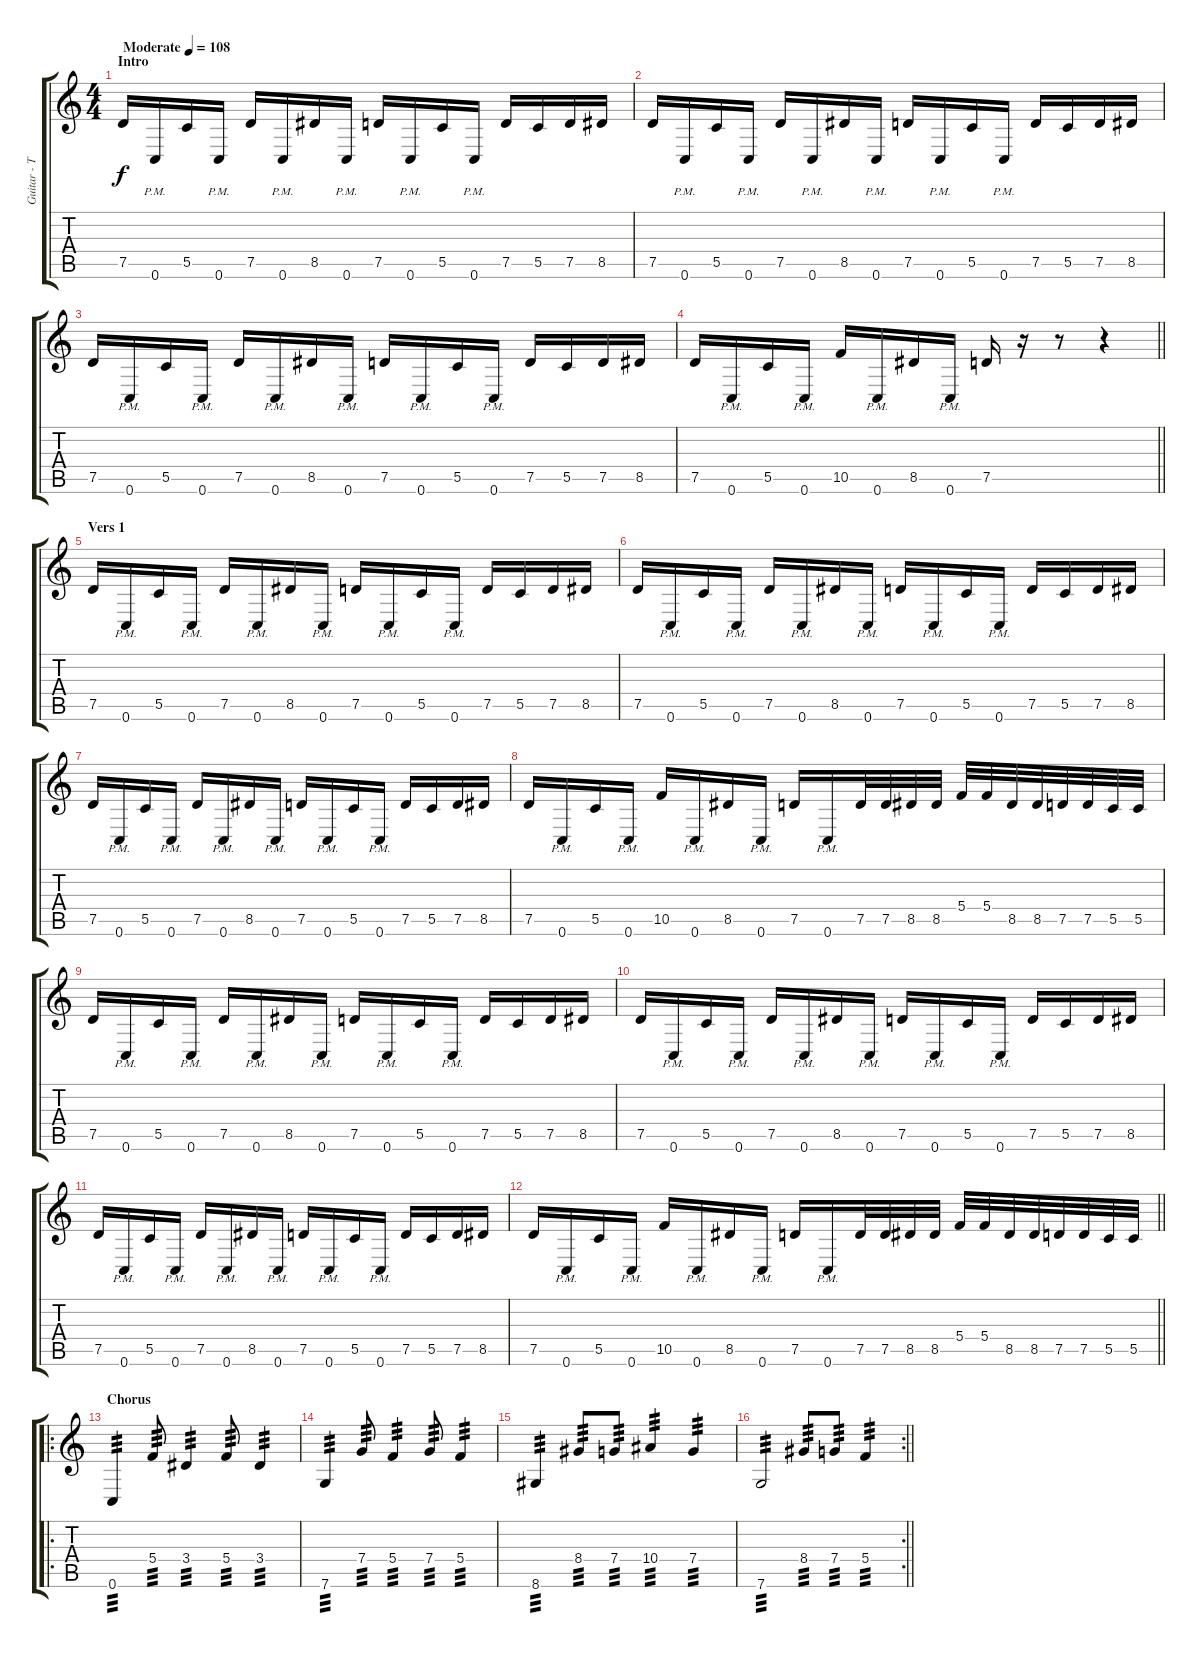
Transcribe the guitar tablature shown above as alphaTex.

\track ("Guitar - Tobias Buck" "Guitar - T") {instrument distortionguitar}
\staff {score tabs}
\tuning (D4 A3 F3 C3 G2 C2) {hide}
\ts (4 4)
\section ("" "Intro")
\tempo (108 "Moderate")
\clef g2
\ks c
7.5.16{dy f instrument distortionguitar} 0.6{pm}.16 5.5.16 0.6{pm}.16 7.5.16 0.6{pm}.16 8.5.16 0.6{pm}.16 7.5.16 0.6{pm}.16 5.5.16 0.6{pm}.16 7.5.16 5.5.16 7.5.16 8.5.16 |
7.5.16 0.6{pm}.16 5.5.16 0.6{pm}.16 7.5.16 0.6{pm}.16 8.5.16 0.6{pm}.16 7.5.16 0.6{pm}.16 5.5.16 0.6{pm}.16 7.5.16 5.5.16 7.5.16 8.5.16 |
7.5.16 0.6{pm}.16 5.5.16 0.6{pm}.16 7.5.16 0.6{pm}.16 8.5.16 0.6{pm}.16 7.5.16 0.6{pm}.16 5.5.16 0.6{pm}.16 7.5.16 5.5.16 7.5.16 8.5.16 |
\barLineRight lightlight
7.5.16 0.6{pm}.16 5.5.16 0.6{pm}.16 10.5.16 0.6{pm}.16 8.5.16 0.6{pm}.16 7.5.16 r.16 r.8 r.4 |
\section ("" "Vers 1")
7.5.16 0.6{pm}.16 5.5.16 0.6{pm}.16 7.5.16 0.6{pm}.16 8.5.16 0.6{pm}.16 7.5.16 0.6{pm}.16 5.5.16 0.6{pm}.16 7.5.16 5.5.16 7.5.16 8.5.16 |
7.5.16 0.6{pm}.16 5.5.16 0.6{pm}.16 7.5.16 0.6{pm}.16 8.5.16 0.6{pm}.16 7.5.16 0.6{pm}.16 5.5.16 0.6{pm}.16 7.5.16 5.5.16 7.5.16 8.5.16 |
7.5.16 0.6{pm}.16 5.5.16 0.6{pm}.16 7.5.16 0.6{pm}.16 8.5.16 0.6{pm}.16 7.5.16 0.6{pm}.16 5.5.16 0.6{pm}.16 7.5.16 5.5.16 7.5.16 8.5.16 |
7.5.16 0.6{pm}.16 5.5.16 0.6{pm}.16 10.5.16 0.6{pm}.16 8.5.16 0.6{pm}.16 7.5.16 0.6{pm}.16 7.5.32 7.5.32 8.5.32 8.5.32 5.4.32 5.4.32 8.5.32 8.5.32 7.5.32 7.5.32 5.5.32 5.5.32 |
7.5.16 0.6{pm}.16 5.5.16 0.6{pm}.16 7.5.16 0.6{pm}.16 8.5.16 0.6{pm}.16 7.5.16 0.6{pm}.16 5.5.16 0.6{pm}.16 7.5.16 5.5.16 7.5.16 8.5.16 |
7.5.16 0.6{pm}.16 5.5.16 0.6{pm}.16 7.5.16 0.6{pm}.16 8.5.16 0.6{pm}.16 7.5.16 0.6{pm}.16 5.5.16 0.6{pm}.16 7.5.16 5.5.16 7.5.16 8.5.16 |
7.5.16 0.6{pm}.16 5.5.16 0.6{pm}.16 7.5.16 0.6{pm}.16 8.5.16 0.6{pm}.16 7.5.16 0.6{pm}.16 5.5.16 0.6{pm}.16 7.5.16 5.5.16 7.5.16 8.5.16 |
\barLineRight lightlight
7.5.16 0.6{pm}.16 5.5.16 0.6{pm}.16 10.5.16 0.6{pm}.16 8.5.16 0.6{pm}.16 7.5.16 0.6{pm}.16 7.5.32 7.5.32 8.5.32 8.5.32 5.4.32 5.4.32 8.5.32 8.5.32 7.5.32 7.5.32 5.5.32 5.5.32 |
\ro
\section ("" "Chorus")
0.6.4{tp 3} 5.4.8{tp 3} 3.4.4{tp 3} 5.4.8{tp 3} 3.4.4{tp 3} |
7.6.4{tp 3} 7.4.8{tp 3} 5.4.4{tp 3} 7.4.8{tp 3} 5.4.4{tp 3} |
8.6.4{tp 3} 8.4.8{tp 3} 7.4.8{tp 3} 10.4.4{tp 3} 7.4.4{tp 3} |
\rc 2
\barLineRight lightlight
7.6.2{tp 3} 8.4.8{tp 3} 7.4.8{tp 3} 5.4.4{tp 3}
